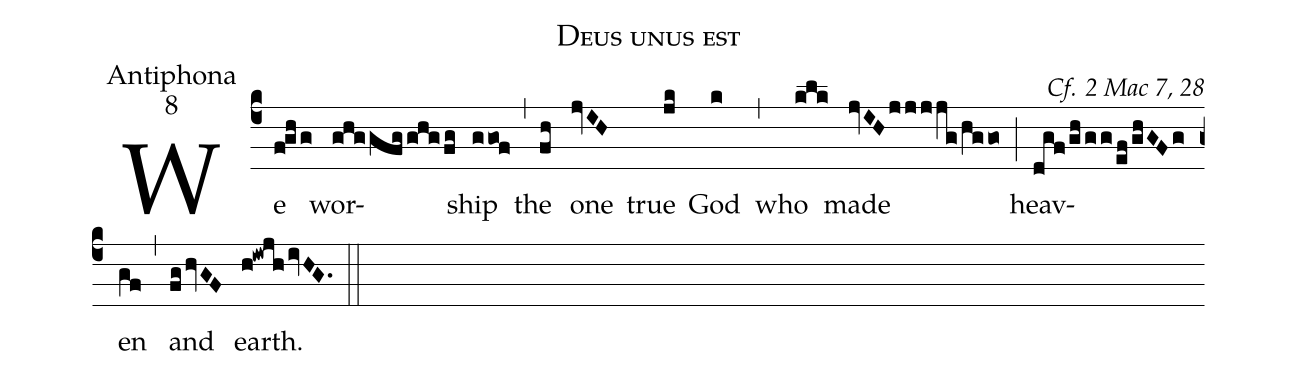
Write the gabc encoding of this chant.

name: Deus unus est;
office-part: Antiphona;
mode: 8;
commentary: Cf. 2 Mac 7, 28;
%%
(c4)We(fghg) wor(ghggfgghgfg)ship(ggof) (,)
the(fh) one(jvIH) true(jk) God(k) (,)

who(klk) made(jvIHjjj/jg/hggo) (;)

heav(dgf/gh/gg/ef/ghGFg)en(gf) (,)
and(fghvGF) earth.(h!iwjh/ivHG.) (::)
